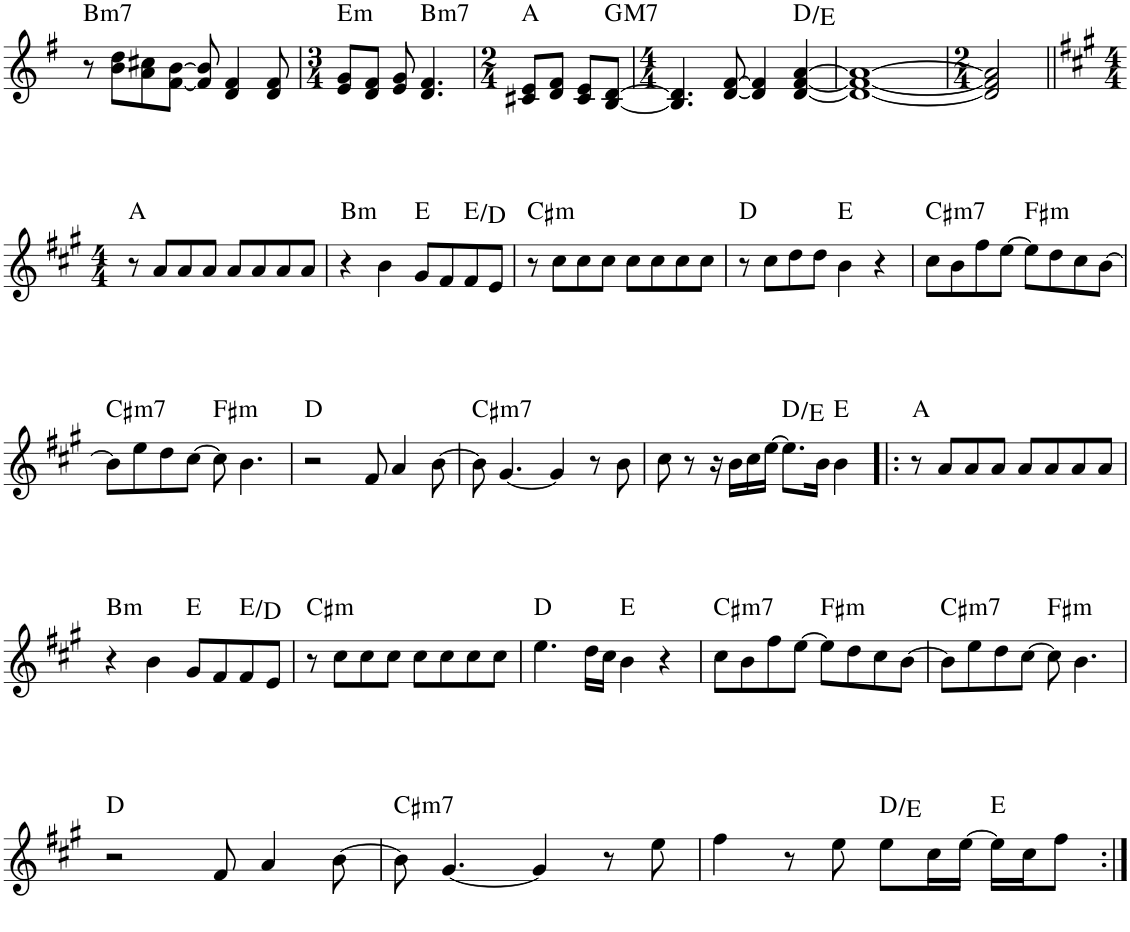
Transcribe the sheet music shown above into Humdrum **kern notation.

**kern	**harte
*part1	*part1
*staff1	*
*I"Piano	*
*I'Pno.	*
!!LO:PB:g=z
*clefG2	*
*k[f#]	*
*M4/4	*
=78	=78
!	!LO:H:kt=m7
8r	B:min7
8b\ 8dd\L	.
8a\ 8cc#X\	.
[8f#\ [8b\J	.
8f#/] 8b/]	.
4d/ 4f#/	.
8d/ 8f#/	.
=79	=79
*M3/4	*
!	!LO:H:kt=m
8e/ 8g/L	E:min
8d/ 8f#/J	.
8e/ 8g/	.
!	!LO:H:kt=m7
4.d/ 4.f#/	B:min7
=80	=80
*M2/4	*
8c#X/ 8e/L	A:maj
8d/ 8f#/J	.
8c#/ 8e/L	.
!	!LO:H:kt=M7
[8B/ [8d/J	G:maj7
=81	=81
*M4/4	*
4.B/] 4.d/]	.
[8d/ [8f#/	.
4d/] 4f#/]	.
[4d/ [4f#/ [4a/	D:maj/2
=82	=82
1d_ 1f#_ 1a_	.
=83	=83
*M2/4	*
2d/] 2f#/] 2a/]	.
!!LO:LB:g=z
=84||	=84||
*k[f#c#g#]	*
*M4/4	*
8r	A:maj
8a/L	.
8a/	.
8a/J	.
8a/L	.
8a/	.
8a/	.
8a/J	.
=85	=85
!	!LO:H:kt=m
4r	B:min
4b\	.
8g#/L	E:maj
8f#/	.
8f#/	E:maj/b7
8e/J	.
=86	=86
!	!LO:H:kt=m
8r	C#:min
8cc#\L	.
8cc#\	.
8cc#\J	.
8cc#\L	.
8cc#\	.
8cc#\	.
8cc#\J	.
=87	=87
8r	D:maj
8cc#\L	.
8dd\	.
8dd\J	.
4b\	E:maj
4r	.
=88	=88
!	!LO:H:kt=m7
8cc#\L	C#:min7
8b\	.
8ff#\	.
[8ee\J	.
!	!LO:H:kt=m
8ee\L]	F#:min
8dd\	.
8cc#\	.
[8b\J	.
!!LO:LB:g=z
=89	=89
!	!LO:H:kt=m7
8b\L]	C#:min7
8ee\	.
8dd\	.
[8cc#\J	.
!	!LO:H:kt=m
8cc#\]	F#:min
4.b\	.
=90	=90
2r	D:maj
8f#/	.
4a/	.
[8b\	.
=91	=91
!	!LO:H:kt=m7
8b\]	C#:min7
[4.g#/	.
4g#/]	.
8r	.
8b\	.
=92	=92
8cc#\	.
8r	.
16r	.
16b\LL	.
16cc#\	.
[16ee\JJ	.
8.ee\L]	D:maj/2
16b\Jk	.
4b\	E:maj
=93!|:	=93!|:
8r	A:maj
8a/L	.
8a/	.
8a/J	.
8a/L	.
8a/	.
8a/	.
8a/J	.
!!LO:LB:g=z
=94	=94
!	!LO:H:kt=m
4r	B:min
4b\	.
8g#/L	E:maj
8f#/	.
8f#/	E:maj/b7
8e/J	.
=95	=95
!	!LO:H:kt=m
8r	C#:min
8cc#\L	.
8cc#\	.
8cc#\J	.
8cc#\L	.
8cc#\	.
8cc#\	.
8cc#\J	.
=96	=96
4.ee\	D:maj
16dd\LL	.
16cc#\JJ	.
4b\	E:maj
4r	.
=97	=97
!	!LO:H:kt=m7
8cc#\L	C#:min7
8b\	.
8ff#\	.
[8ee\J	.
!	!LO:H:kt=m
8ee\L]	F#:min
8dd\	.
8cc#\	.
[8b\J	.
=98	=98
!	!LO:H:kt=m7
8b\L]	C#:min7
8ee\	.
8dd\	.
[8cc#\J	.
!	!LO:H:kt=m
8cc#\]	F#:min
4.b\	.
!!LO:LB:g=z
=99	=99
2r	D:maj
8f#/	.
4a/	.
[8b\	.
=100	=100
!	!LO:H:kt=m7
8b\]	C#:min7
[4.g#/	.
4g#/]	.
8r	.
8ee\	.
=101	=101
4ff#\	.
8r	.
8ee\	.
8ee\L	D:maj/2
16cc#\L	.
[16ee\JJ	.
16ee\LL]	E:maj
16cc#\J	.
8ff#\J	.
=:|!	=:|!
*-	*-
